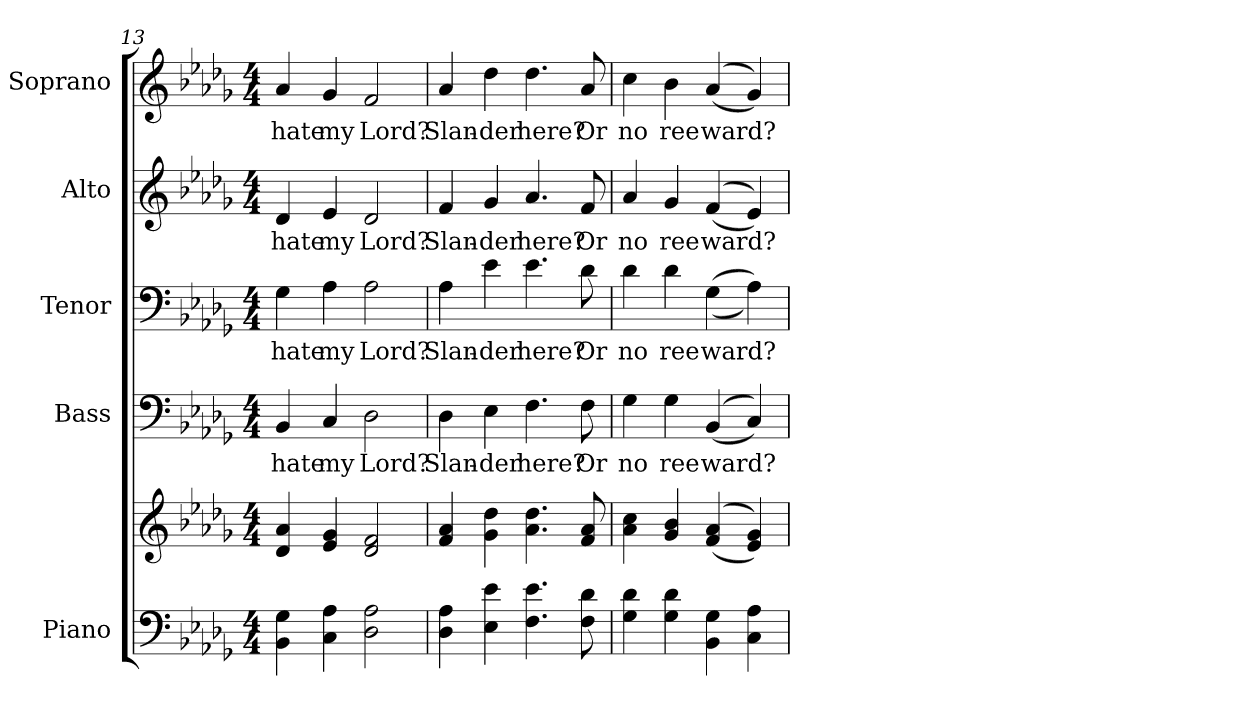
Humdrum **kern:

**kern	**kern	**kern	**text	**kern	**text	**kern	**text	**kern	**text
*part5	*part5	*part4	*part4	*part3	*part3	*part2	*part2	*part1	*part1
*staff6	*staff5	*staff4	*staff4	*staff3	*staff3	*staff2	*staff2	*staff1	*staff1
*I"Piano	*	*I"Bass	*	*I"Tenor	*	*I"Alto	*	*I"Soprano	*
*I'Pno.	*	*I'B.	*	*I'T.	*	*I'A.	*	*I'S.	*
!!LO:PB:g=z
*clefF4	*clefG2	*clefF4	*	*clefF4	*	*clefG2	*	*clefG2	*
*k[b-e-a-d-g-]	*k[b-e-a-d-g-]	*k[b-e-a-d-g-]	*	*k[b-e-a-d-g-]	*	*k[b-e-a-d-g-]	*	*k[b-e-a-d-g-]	*
*D-:	*D-:	*D-:	*	*D-:	*	*D-:	*	*D-:	*
*M4/4	*M4/4	*M4/4	*	*M4/4	*	*M4/4	*	*M4/4	*
=13	=13	=13	=13	=13	=13	=13	=13	=13	=13
!	!	!	!LO:LY:b:color=#000000	!	!	!	!	!	!
!	!	!	!	!	!LO:LY:b:color=#000000	!	!	!	!
!	!	!	!	!	!	!	!LO:LY:b:color=#000000	!	!
!	!	!	!	!	!	!	!	!	!LO:LY:b:color=#000000
4BB-i\ 4G-i	4d-i/ 4a-i	4BB-i/	hate	4G-i\	hate	4d-i/	hate	4a-i/	hate
!	!	!	!LO:LY:b:color=#000000	!	!	!	!	!	!
!	!	!	!	!	!LO:LY:b:color=#000000	!	!	!	!
!	!	!	!	!	!	!	!LO:LY:b:color=#000000	!	!
!	!	!	!	!	!	!	!	!	!LO:LY:b:color=#000000
4Ci\ 4A-i	4e-i/ 4g-i	4Ci/	my	4A-i\	my	4e-i/	my	4g-i/	my
!	!	!	!LO:LY:b:color=#000000	!	!	!	!	!	!
!	!	!	!	!	!LO:LY:b:color=#000000	!	!	!	!
!	!	!	!	!	!	!	!LO:LY:b:color=#000000	!	!
!	!	!	!	!	!	!	!	!	!LO:LY:b:color=#000000
2D-i\ 2A-i	2d-i/ 2fi	2D-i\	Lord?	2A-i\	Lord?	2d-i/	Lord?	2fi/	Lord?
=14	=14	=14	=14	=14	=14	=14	=14	=14	=14
!	!	!	!LO:LY:b:color=#000000	!	!	!	!	!	!
!	!	!	!	!	!LO:LY:b:color=#000000	!	!	!	!
!	!	!	!	!	!	!	!LO:LY:b:color=#000000	!	!
!	!	!	!	!	!	!	!	!	!LO:LY:b:color=#000000
4D-i\ 4A-i	4fi/ 4a-i	4D-i\	Slan-	4A-i\	Slan-	4fi/	Slan-	4a-i/	Slan-
!	!	!	!LO:LY:b:color=#000000	!	!	!	!	!	!
!	!	!	!	!	!LO:LY:b:color=#000000	!	!	!	!
!	!	!	!	!	!	!	!LO:LY:b:color=#000000	!	!
!	!	!	!	!	!	!	!	!	!LO:LY:b:color=#000000
4E-i\ 4e-i	4g-i\ 4dd-i	4E-i\	-der	4e-i\	-der	4g-i/	-der	4dd-i\	-der
!	!	!	!LO:LY:b:color=#000000	!	!	!	!	!	!
!	!	!	!	!	!LO:LY:b:color=#000000	!	!	!	!
!	!	!	!	!	!	!	!LO:LY:b:color=#000000	!	!
!	!	!	!	!	!	!	!	!	!LO:LY:b:color=#000000
4.Fi\ 4.e-i	4.a-i\ 4.dd-i	4.Fi\	here?	4.e-i\	here?	4.a-i/	here?	4.dd-i\	here?
!	!	!	!LO:LY:b:color=#000000	!	!	!	!	!	!
!	!	!	!	!	!LO:LY:b:color=#000000	!	!	!	!
!	!	!	!	!	!	!	!LO:LY:b:color=#000000	!	!
!	!	!	!	!	!	!	!	!	!LO:LY:b:color=#000000
8Fi\ 8d-i	8fi/ 8a-i	8Fi\	Or	8d-i\	Or	8fi/	Or	8a-i/	Or
!!LO:PB:g=z
=15	=15	=15	=15	=15	=15	=15	=15	=15	=15
!	!	!	!LO:LY:b:color=#000000	!	!	!	!	!	!
!	!	!	!	!	!LO:LY:b:color=#000000	!	!	!	!
!	!	!	!	!	!	!	!LO:LY:b:color=#000000	!	!
!	!	!	!	!	!	!	!	!	!LO:LY:b:color=#000000
4G-i\ 4d-i	4a-i\ 4cci	4G-i\	no	4d-i\	no	4a-i/	no	4cci\	no
!	!	!	!LO:LY:b:color=#000000	!	!	!	!	!	!
!	!	!	!	!	!LO:LY:b:color=#000000	!	!	!	!
!	!	!	!	!	!	!	!LO:LY:b:color=#000000	!	!
!	!	!	!	!	!	!	!	!	!LO:LY:b:color=#000000
4G-i\ 4d-i	4g-i/ 4b-i	4G-i\	ree	4d-i\	ree	4g-i/	ree	4b-i\	ree
!	!	!	!LO:LY:b:color=#000000	!	!	!	!	!	!
!	!	!	!	!	!LO:LY:b:color=#000000	!	!	!	!
!	!	!	!	!	!	!	!LO:LY:b:color=#000000	!	!
!	!	!	!	!	!	!	!	!	!LO:LY:b:color=#000000
4BB-i\ 4G-i	((4fi/ 4a-i	((4BB-i/	ward?	((4G-i\	ward?	((4fi/	ward?	((4a-i/	ward?
4Ci\ 4A-i	4e-i/ 4g-i))	4Ci/))	.	4A-i\))	.	4e-i/))	.	4g-i/))	.
=	=	=	=	=	=	=	=	=	=
*-	*-	*-	*-	*-	*-	*-	*-	*-	*-
